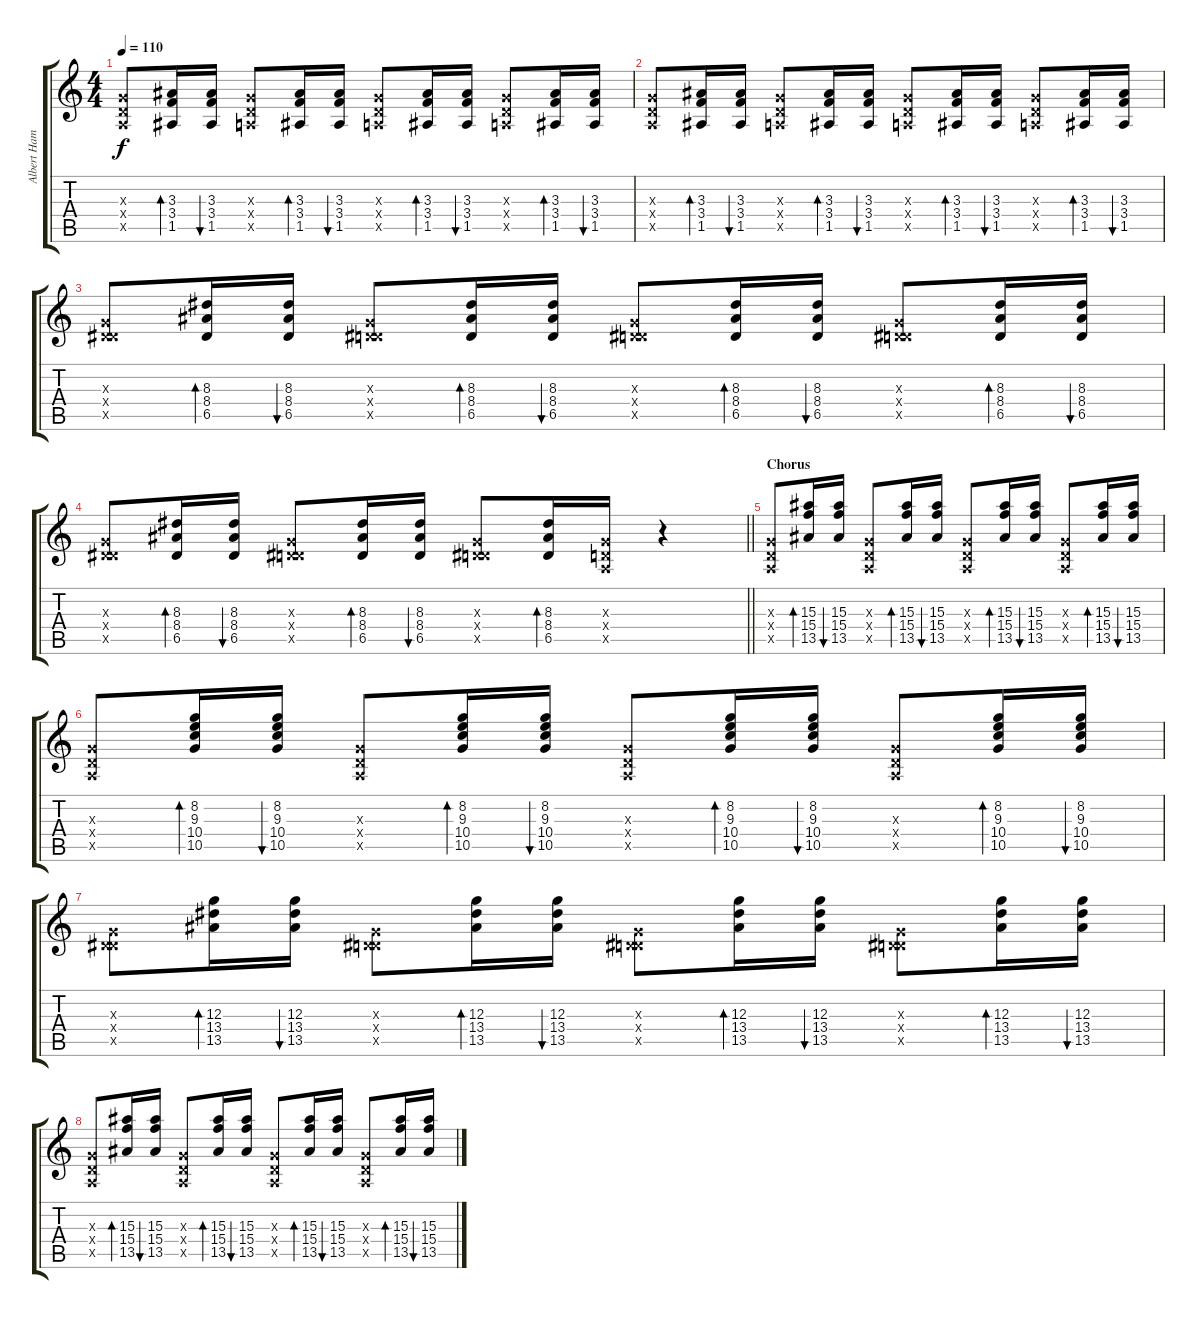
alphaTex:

\track ("Albert Hammond Jr." "Albert Ham") {instrument distortionguitar}
\staff {score tabs}
\tuning (E4 B3 G3 D3 A2 E2) {hide}
\ts (4 4)
\tempo 110
\clef g2
\ks c
(0.3{x} 0.4{x} 0.5{x}).8{dy f} (3.3 3.4 1.5).16{bd 60} (3.3 3.4 1.5).16{bu 60} (0.3{x} 0.4{x} 0.5{x}).8 (3.3 3.4 1.5).16{bd 60} (3.3 3.4 1.5).16{bu 60} (0.3{x} 0.4{x} 0.5{x}).8 (3.3 3.4 1.5).16{bd 60} (3.3 3.4 1.5).16{bu 60} (0.3{x} 0.4{x} 0.5{x}).8 (3.3 3.4 1.5).16{bd 60} (3.3 3.4 1.5).16{bu 60} |
(0.3{x} 0.4{x} 0.5{x}).8 (3.3 3.4 1.5).16{bd 60} (3.3 3.4 1.5).16{bu 60} (0.3{x} 0.4{x} 0.5{x}).8 (3.3 3.4 1.5).16{bd 60} (3.3 3.4 1.5).16{bu 60} (0.3{x} 0.4{x} 0.5{x}).8 (3.3 3.4 1.5).16{bd 60} (3.3 3.4 1.5).16{bu 60} (0.3{x} 0.4{x} 0.5{x}).8 (3.3 3.4 1.5).16{bd 60} (3.3 3.4 1.5).16{bu 60} |
(0.3{x} 0.4{x} 6.5{x}).8 (8.3 8.4 6.5).16{bd 60} (8.3 8.4 6.5).16{bu 60} (0.3{x} 0.4{x} 6.5{x}).8 (8.3 8.4 6.5).16{bd 60} (8.3 8.4 6.5).16{bu 60} (0.3{x} 0.4{x} 6.5{x}).8 (8.3 8.4 6.5).16{bd 60} (8.3 8.4 6.5).16{bu 60} (0.3{x} 0.4{x} 6.5{x}).8 (8.3 8.4 6.5).16{bd 60} (8.3 8.4 6.5).16{bu 60} |
\barLineRight lightlight
(0.3{x} 0.4{x} 6.5{x}).8 (8.3 8.4 6.5).16{bd 60} (8.3 8.4 6.5).16{bu 60} (0.3{x} 0.4{x} 6.5{x}).8 (8.3 8.4 6.5).16{bd 60} (8.3 8.4 6.5).16{bu 60} (0.3{x} 0.4{x} 6.5{x}).8 (8.3 8.4 6.5).16{bd 60} (0.3{x} 0.4{x} 0.5{x}).16 r.4 |
\section ("" "Chorus")
(0.3{x} 0.4{x} 0.5{x}).8 (15.3 15.4 13.5).16{bd 60} (15.3 15.4 13.5).16{bu 60} (0.3{x} 0.4{x} 0.5{x}).8 (15.3 15.4 13.5).16{bd 60} (15.3 15.4 13.5).16{bu 60} (0.3{x} 0.4{x} 0.5{x}).8 (15.3 15.4 13.5).16{bd 60} (15.3 15.4 13.5).16{bu 60} (0.3{x} 0.4{x} 0.5{x}).8 (15.3 15.4 13.5).16{bd 60} (15.3 15.4 13.5).16{bu 480} |
(0.3{x} 0.4{x} 0.5{x}).8 (8.2 9.3 10.4 10.5).16{bd 480} (8.2 9.3 10.4 10.5).16{bu 480} (0.3{x} 0.4{x} 0.5{x}).8 (8.2 9.3 10.4 10.5).16{bd 480} (8.2 9.3 10.4 10.5).16{bu 480} (0.3{x} 0.4{x} 0.5{x}).8 (8.2 9.3 10.4 10.5).16{bd 480} (8.2 9.3 10.4 10.5).16{bu 480} (0.3{x} 0.4{x} 0.5{x}).8 (8.2 9.3 10.4 10.5).16{bd 480} (8.2 9.3 10.4 10.5).16{bu 480} |
(0.3{x} 0.4{x} 6.5{x}).8 (12.3 13.4 13.5).16{bd 60} (12.3 13.4 13.5).16{bu 60} (0.3{x} 0.4{x} 6.5{x}).8 (12.3 13.4 13.5).16{bd 60} (12.3 13.4 13.5).16{bu 60} (0.3{x} 0.4{x} 6.5{x}).8 (12.3 13.4 13.5).16{bd 60} (12.3 13.4 13.5).16{bu 60} (0.3{x} 0.4{x} 6.5{x}).8 (12.3 13.4 13.5).16{bd 60} (12.3 13.4 13.5).16{bu 60} |
(0.3{x} 0.4{x} 0.5{x}).8 (15.3 15.4 13.5).16{bd 60} (15.3 15.4 13.5).16{bu 60} (0.3{x} 0.4{x} 0.5{x}).8 (15.3 15.4 13.5).16{bd 60} (15.3 15.4 13.5).16{bu 60} (0.3{x} 0.4{x} 0.5{x}).8 (15.3 15.4 13.5).16{bd 60} (15.3 15.4 13.5).16{bu 60} (0.3{x} 0.4{x} 0.5{x}).8 (15.3 15.4 13.5).16{bd 60} (15.3 15.4 13.5).16{bu 480}
